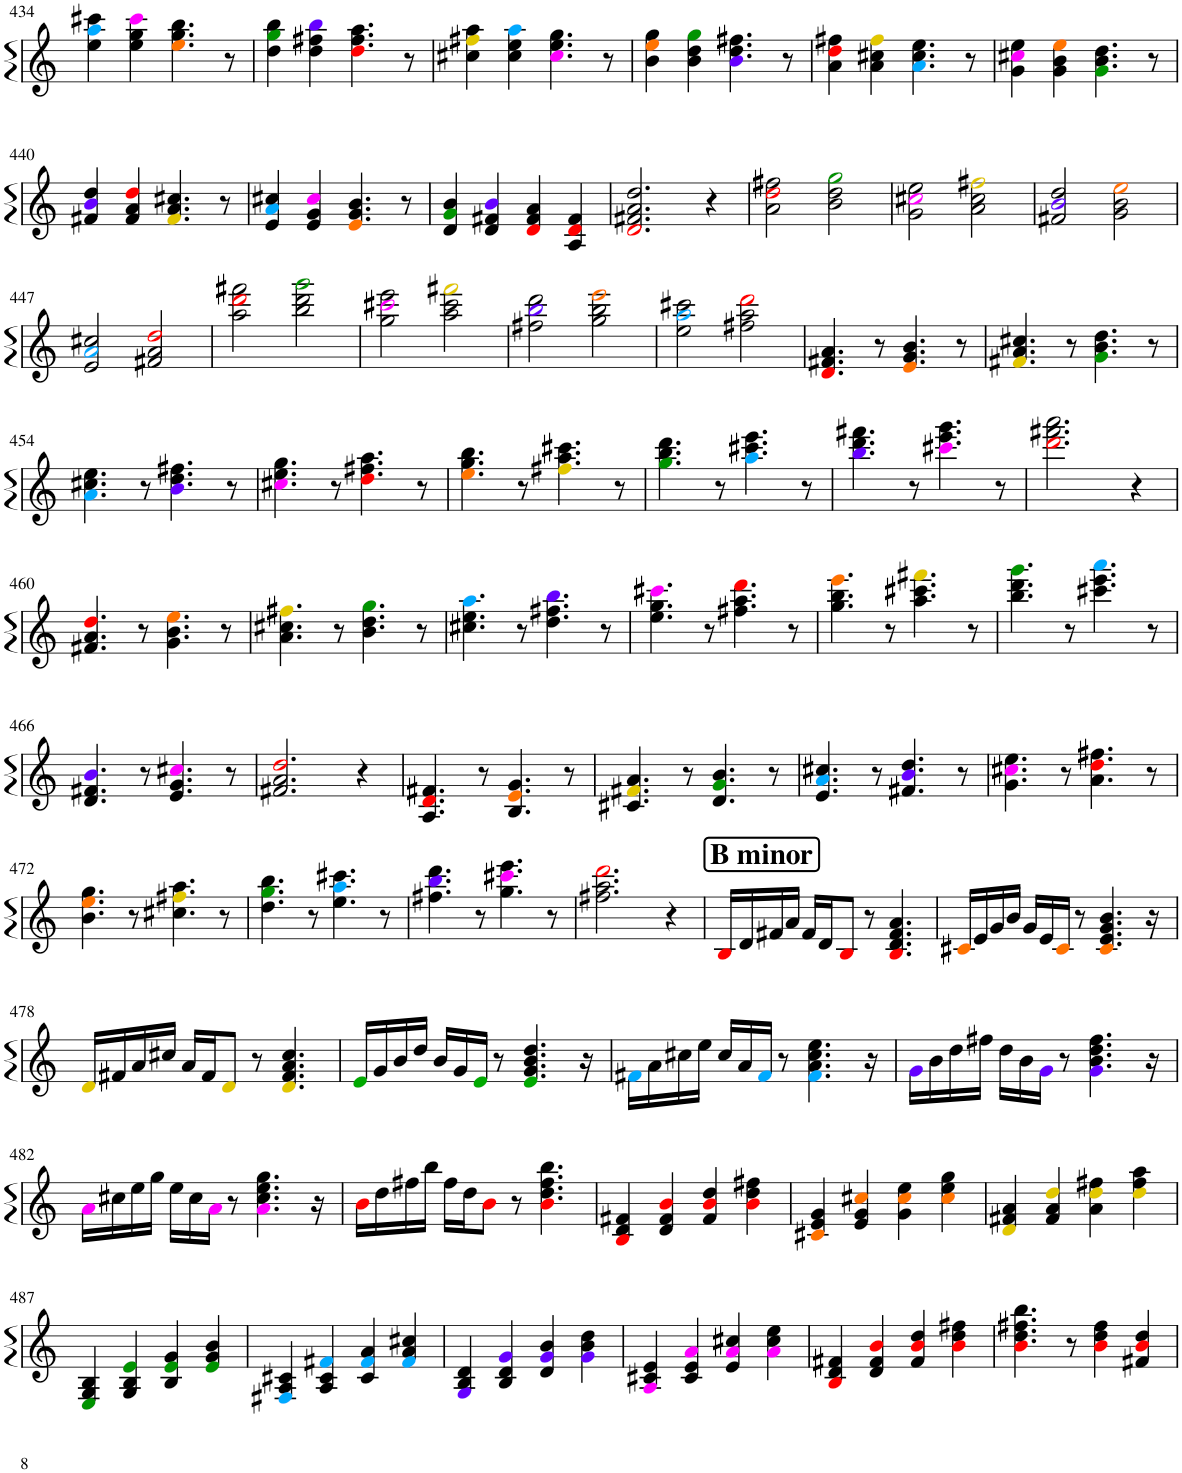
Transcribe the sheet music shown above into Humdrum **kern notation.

**kern
*part1
*staff1
*I"Piano
*I'Pno.
!!LO:PB:g=z
*clefG2
*k[]
*M4/4
=434
4ee\ 4aai\ 4ccc#X\
4ee\ 4gg\ 4ccc#j\
4.eeZ\ 4.gg\ 4.bb\
8r
=435
4dd\ 4ggV\ 4bb\
4dd\ 4ff#X\ 4bbN\
4.ddl\ 4.ff#\ 4.aa\
8r
=436
4cc#X\ 4ff#X!\ 4aa\
4cc#\ 4ee\ 4aai\
4.cc#j\ 4.ee\ 4.gg\
8r
=437
4b\ 4eeZ\ 4gg\
4b\ 4dd\ 4ggV\
4.bN\ 4.dd\ 4.ff#X\
8r
=438
4a\ 4ddl\ 4ff#X\
4a\ 4cc#X\ 4ff#!\
4.ai\ 4.cc#\ 4.ee\
8r
=439
4g\ 4cc#Xj\ 4ee\
4g\ 4b\ 4eeZ\
4.gV\ 4.b\ 4.dd\
8r
!!LO:LB:g=z
=440
4f#X/ 4bN/ 4dd/
4f#/ 4a/ 4ddl/
4.f#!/ 4.a/ 4.cc#X/
8r
=441
4e/ 4ai/ 4cc#X/
4e/ 4g/ 4cc#j/
4.eZ/ 4.g/ 4.b/
8r
=442
4d/ 4gV/ 4b/
4d/ 4f#X/ 4bN/
4dl/ 4f#/ 4a/
4A/ 4dl/ 4f#/
=443
2.dl/ 2.f#X/ 2.a/ 2.dd/
4r
=444
2a\ 2ddl\ 2ff#X\
2b\ 2dd\ 2ggV\
=445
2g\ 2cc#Xj\ 2ee\
2a\ 2cc#\ 2ff#X!\
=446
2f#X/ 2bN/ 2dd/
2g\ 2b\ 2eeZ\
!!LO:LB:g=z
=447
2e/ 2ai/ 2cc#X/
2f#X/ 2a/ 2ddl/
=448
2aa\ 2dddl\ 2fff#X\
2bb\ 2ddd\ 2gggV\
=449
2gg\ 2ccc#Xj\ 2eee\
2aa\ 2ccc#\ 2fff#X!\
=450
2ff#X\ 2bbN\ 2ddd\
2gg\ 2bb\ 2eeeZ\
=451
2ee\ 2aai\ 2ccc#X\
2ff#X\ 2aa\ 2dddl\
=452
4.dl/ 4.f#X/ 4.a/
8r
4.eZ/ 4.g/ 4.b/
8r
=453
4.f#X!/ 4.a/ 4.cc#X/
8r
4.gV\ 4.b\ 4.dd\
8r
!!LO:LB:g=z
=454
4.ai\ 4.cc#X\ 4.ee\
8r
4.bN\ 4.dd\ 4.ff#X\
8r
=455
4.cc#Xj\ 4.ee\ 4.gg\
8r
4.ddl\ 4.ff#X\ 4.aa\
8r
=456
4.eeZ\ 4.gg\ 4.bb\
8r
4.ff#X!\ 4.aa\ 4.ccc#X\
8r
=457
4.ggV\ 4.bb\ 4.ddd\
8r
4.aai\ 4.ccc#X\ 4.eee\
8r
=458
4.bbN\ 4.ddd\ 4.fff#X\
8r
4.ccc#Xj\ 4.eee\ 4.ggg\
8r
=459
2.dddl\ 2.fff#X\ 2.aaa\
4r
!!LO:LB:g=z
=460
4.f#X/ 4.a/ 4.ddl/
8r
4.g\ 4.b\ 4.eeZ\
8r
=461
4.a\ 4.cc#X\ 4.ff#X!\
8r
4.b\ 4.dd\ 4.ggV\
8r
=462
4.cc#X\ 4.ee\ 4.aai\
8r
4.dd\ 4.ff#X\ 4.bbN\
8r
=463
4.ee\ 4.gg\ 4.ccc#Xj\
8r
4.ff#X\ 4.aa\ 4.dddl\
8r
=464
4.gg\ 4.bb\ 4.eeeZ\
8r
4.aa\ 4.ccc#X\ 4.fff#X!\
8r
=465
4.bb\ 4.ddd\ 4.gggV\
8r
4.ccc#X\ 4.eee\ 4.aaai\
8r
!!LO:LB:g=z
=466
4.d/ 4.f#X/ 4.bN/
8r
4.e/ 4.g/ 4.cc#Xj/
8r
=467
2.f#X/ 2.a/ 2.ddl/
4r
=468
4.A/ 4.dl/ 4.f#X/
8r
4.B/ 4.eZ/ 4.g/
8r
=469
4.c#X/ 4.f#X!/ 4.a/
8r
4.d/ 4.gV/ 4.b/
8r
=470
4.e/ 4.ai/ 4.cc#X/
8r
4.f#X/ 4.bN/ 4.dd/
8r
=471
4.g\ 4.cc#Xj\ 4.ee\
8r
4.a\ 4.ddl\ 4.ff#X\
8r
!!LO:LB:g=z
=472
4.b\ 4.eeZ\ 4.gg\
8r
4.cc#X\ 4.ff#X!\ 4.aa\
8r
=473
4.dd\ 4.ggV\ 4.bb\
8r
4.ee\ 4.aai\ 4.ccc#X\
8r
=474
4.ff#X\ 4.bbN\ 4.ddd\
8r
4.gg\ 4.ccc#Xj\ 4.eee\
8r
=475
2.ff#X\ 2.aa\ 2.dddl\
4r
!!LO:REH:place=s1:a:B:cj:fs=14:t=B minor
=476
16Bl/LL
16d/
16f#X/
16a/JJ
16f#/LL
16d/J
8Bl/J
8r
4.Bl/ 4.d/ 4.f#/ 4.a/
=477
16c#XZ/LL
16e/
16g/
16b/JJ
16g/LL
16e/
16c#Z/JJ
8r
4.c#Z/ 4.e/ 4.g/ 4.b/
16r
!!LO:LB:g=z
=478
16d!/LL
16f#X/
16a/
16cc#X/JJ
16a/LL
16f#/J
8d!/J
8r
4.d!/ 4.f#/ 4.a/ 4.cc#/
=479
16e+/LL
16g/
16b/
16dd/JJ
16b/LL
16g/
16e+/JJ
8r
4.e+/ 4.g/ 4.b/ 4.dd/
16r
=480
16f#Xi\LL
16a\
16cc#X\
16ee\JJ
16cc#/LL
16a/
16f#i/JJ
8r
4.f#i\ 4.a\ 4.cc#\ 4.ee\
16r
=481
16gN\LL
16b\
16dd\
16ff#X\JJ
16dd\LL
16b\
16gN\JJ
8r
4.gN\ 4.b\ 4.dd\ 4.ff#\
16r
!!LO:LB:g=z
=482
16aj\LL
16cc#X\
16ee\
16gg\JJ
16ee\LL
16cc#\
16aj\JJ
8r
4.aj\ 4.cc#\ 4.ee\ 4.gg\
16r
=483
16bl\LL
16dd\
16ff#X\
16bb\JJ
16ff#\LL
16dd\J
8bl\J
8r
4.bl\ 4.dd\ 4.ff#\ 4.bb\
=484
4Bl/ 4d/ 4f#X/
4d/ 4f#/ 4bl/
4f#/ 4bl/ 4dd/
4bl\ 4dd\ 4ff#X\
=485
4c#XZ/ 4e/ 4g/
4e/ 4g/ 4cc#XZ/
4g\ 4cc#Z\ 4ee\
4cc#Z\ 4ee\ 4gg\
=486
4d!/ 4f#X/ 4a/
4f#/ 4a/ 4dd!/
4a\ 4dd!\ 4ff#X\
4dd!\ 4ff#\ 4aa\
!!LO:LB:g=z
=487
4EV/ 4G/ 4B/
4G/ 4B/ 4eV/
4B/ 4eV/ 4g/
4eV/ 4g/ 4b/
=488
4F#Xi/ 4A/ 4c#X/
4A/ 4c#/ 4f#Xi/
4c#/ 4f#i/ 4a/
4f#i/ 4a/ 4cc#X/
=489
4GN/ 4B/ 4d/
4B/ 4d/ 4gN/
4d/ 4gN/ 4b/
4gN\ 4b\ 4dd\
=490
4Aj/ 4c#X/ 4e/
4c#/ 4e/ 4aj/
4e/ 4aj/ 4cc#X/
4aj\ 4cc#\ 4ee\
=491
4Bl/ 4d/ 4f#X/
4d/ 4f#/ 4bl/
4f#/ 4bl/ 4dd/
4bl\ 4dd\ 4ff#X\
=492
4.bl\ 4.dd\ 4.ff#X\ 4.bb\
8r
4bl\ 4dd\ 4ff#\
4f#X/ 4bl/ 4dd/
=
*-
